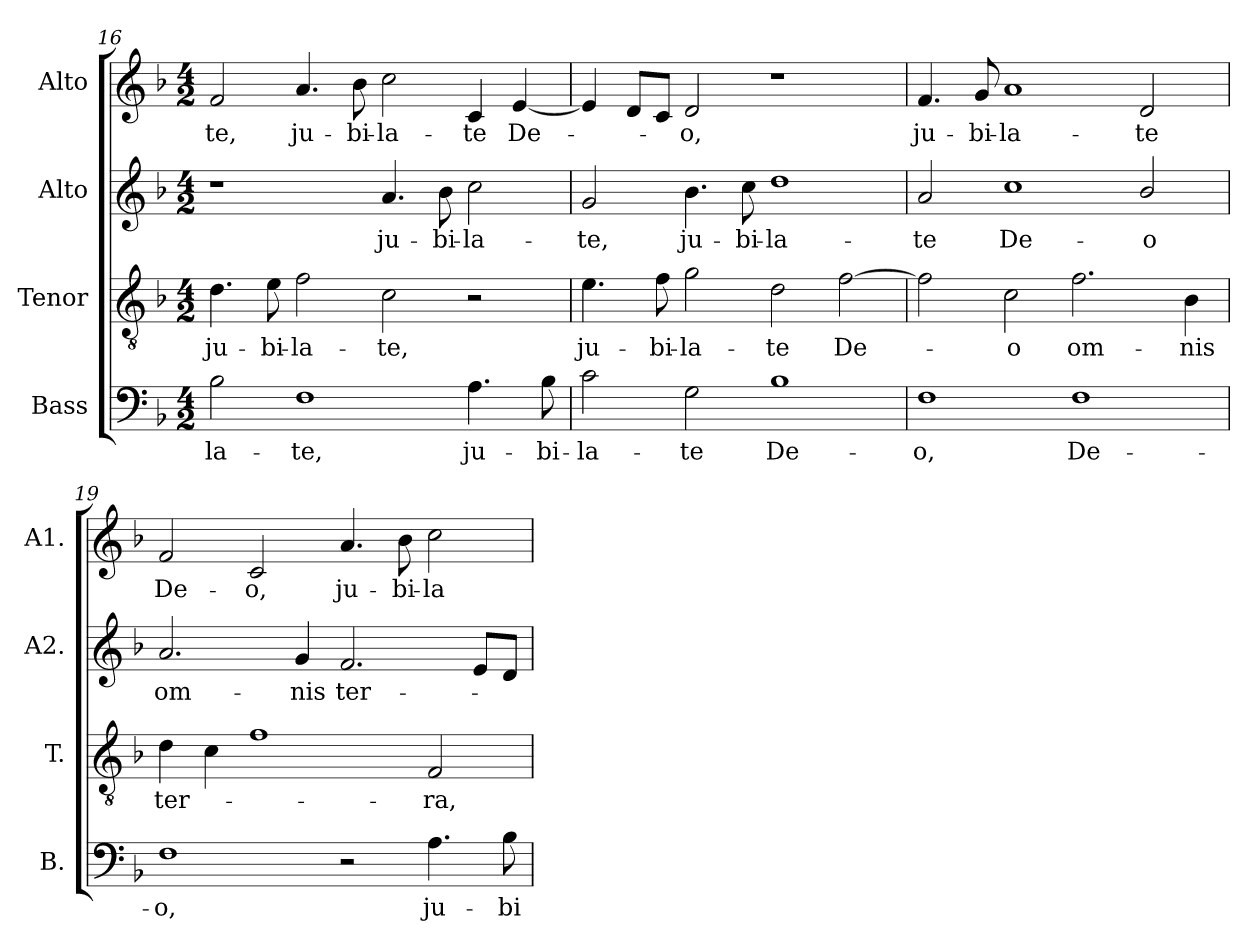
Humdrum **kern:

**kern	**text	**kern	**text	**kern	**text	**kern	**text
*part4	*part4	*part3	*part3	*part2	*part2	*part1	*part1
*staff4	*staff4	*staff3	*staff3	*staff2	*staff2	*staff1	*staff1
*I"Bass	*	*I"Tenor	*	*I"Alto	*	*I"Alto	*
*I'B.	*	*I'T.	*	*I'A2.	*	*I'A1.	*
*clefF4	*	*clefGv2	*	*clefG2	*	*clefG2	*
*	*	*ITrd7c12	*	*	*	*	*
*k[b-]	*	*k[b-]	*	*k[b-]	*	*k[b-]	*
*F:	*	*F:	*	*F:	*	*F:	*
*M4/2	*	*M4/2	*	*M4/2	*	*M4/2	*
=16	=16	=16	=16	=16	=16	=16	=16
!	!LO:LY:b:color=#000000	!	!	!	!	!	!
!	!	!	!LO:LY:b:color=#000000	!	!	!	!
!	!	!	!	!	!	!	!LO:LY:b:color=#000000
2B-i\	-la-	4.Di\	ju-	1r	.	2fi/	-te,
!	!	!	!LO:LY:b:color=#000000	!	!	!	!
.	.	8Ei\	-bi-	.	.	.	.
!	!LO:LY:b:color=#000000	!	!	!	!	!	!
!	!	!	!LO:LY:b:color=#000000	!	!	!	!
!	!	!	!	!	!	!	!LO:LY:b:color=#000000
1Fi	-te,	2Fi\	-la-	.	.	4.ai/	ju-
!	!	!	!	!	!	!	!LO:LY:b:color=#000000
.	.	.	.	.	.	8b-i\	-bi-
!	!	!	!LO:LY:b:color=#000000	!	!	!	!
!	!	!	!	!	!LO:LY:b:color=#000000	!	!
!	!	!	!	!	!	!	!LO:LY:b:color=#000000
.	.	2Ci\	-te,	4.ai/	ju-	2cci\	-la-
!	!	!	!	!	!LO:LY:b:color=#000000	!	!
.	.	.	.	8b-i\	-bi-	.	.
!	!LO:LY:b:color=#000000	!	!	!	!	!	!
!	!	!	!	!	!LO:LY:b:color=#000000	!	!
!	!	!	!	!	!	!	!LO:LY:b:color=#000000
4.Ai\	ju-	2r	.	2cci\	-la-	4ci/	-te
!	!	!	!	!	!	!	!LO:LY:b:color=#000000
.	.	.	.	.	.	[4ei/	De-
!	!LO:LY:b:color=#000000	!	!	!	!	!	!
8B-i\	-bi-	.	.	.	.	.	.
!!LO:PB:g=z
=17	=17	=17	=17	=17	=17	=17	=17
!	!LO:LY:b:color=#000000	!	!	!	!	!	!
!	!	!	!LO:LY:b:color=#000000	!	!	!	!
!	!	!	!	!	!LO:LY:b:color=#000000	!	!
2ci\	-la-	4.Ei\	ju-	2gi/	-te,	4ei/]	.
.	.	.	.	.	.	8di/L	.
!	!	!	!LO:LY:b:color=#000000	!	!	!	!
.	.	8Fi\	-bi-	.	.	8ci/J	.
!	!LO:LY:b:color=#000000	!	!	!	!	!	!
!	!	!	!LO:LY:b:color=#000000	!	!	!	!
!	!	!	!	!	!LO:LY:b:color=#000000	!	!
!	!	!	!	!	!	!	!LO:LY:b:color=#000000
2Gi\	-te	2Gi\	-la-	4.b-i\	ju-	2di/	-o,
!	!	!	!	!	!LO:LY:b:color=#000000	!	!
.	.	.	.	8cci\	-bi-	.	.
!	!LO:LY:b:color=#000000	!	!	!	!	!	!
!	!	!	!LO:LY:b:color=#000000	!	!	!	!
!	!	!	!	!	!LO:LY:b:color=#000000	!	!
1B-i	De-	2Di\	-te	1ddi	-la-	1r	.
!	!	!	!LO:LY:b:color=#000000	!	!	!	!
.	.	[2Fi\	De-	.	.	.	.
=18	=18	=18	=18	=18	=18	=18	=18
!	!LO:LY:b:color=#000000	!	!	!	!	!	!
!	!	!	!	!	!LO:LY:b:color=#000000	!	!
!	!	!	!	!	!	!	!LO:LY:b:color=#000000
1Fi	-o,	2Fi\]	.	2ai/	-te	4.fi/	ju-
!	!	!	!	!	!	!	!LO:LY:b:color=#000000
.	.	.	.	.	.	8gi/	-bi-
!	!	!	!LO:LY:b:color=#000000	!	!	!	!
!	!	!	!	!	!LO:LY:b:color=#000000	!	!
!	!	!	!	!	!	!	!LO:LY:b:color=#000000
.	.	2Ci\	-o	1cci	De-	1ai	-la-
!	!LO:LY:b:color=#000000	!	!	!	!	!	!
!	!	!	!LO:LY:b:color=#000000	!	!	!	!
1Fi	De-	2.Fi\	om-	.	.	.	.
!	!	!	!	!	!LO:LY:b:color=#000000	!	!
!	!	!	!	!	!	!	!LO:LY:b:color=#000000
.	.	.	.	2b-i/	-o	2di/	-te
!	!	!	!LO:LY:b:color=#000000	!	!	!	!
.	.	4BB-i\	-nis	.	.	.	.
=19	=19	=19	=19	=19	=19	=19	=19
!	!LO:LY:b:color=#000000	!	!	!	!	!	!
!	!	!	!LO:LY:b:color=#000000	!	!	!	!
!	!	!	!	!	!LO:LY:b:color=#000000	!	!
!	!	!	!	!	!	!	!LO:LY:b:color=#000000
1Fi	-o,	4Di\	ter-	2.ai/	om-	2fi/	De-
.	.	4Ci\	.	.	.	.	.
!	!	!	!	!	!	!	!LO:LY:b:color=#000000
.	.	1Fi	.	.	.	2ci/	-o,
!	!	!	!	!	!LO:LY:b:color=#000000	!	!
.	.	.	.	4gi/	-nis	.	.
!	!	!	!	!	!LO:LY:b:color=#000000	!	!
!	!	!	!	!	!	!	!LO:LY:b:color=#000000
2r	.	.	.	2.fi/	ter-	4.ai/	ju-
!	!	!	!	!	!	!	!LO:LY:b:color=#000000
.	.	.	.	.	.	8b-i\	-bi-
!	!LO:LY:b:color=#000000	!	!	!	!	!	!
!	!	!	!LO:LY:b:color=#000000	!	!	!	!
!	!	!	!	!	!	!	!LO:LY:b:color=#000000
4.Ai\	ju-	2FFi/	-ra,	.	.	2cci\	-la-
.	.	.	.	8ei/L	.	.	.
!	!LO:LY:b:color=#000000	!	!	!	!	!	!
8B-i\	-bi-	.	.	8di/J	.	.	.
=	=	=	=	=	=	=	=
*-	*-	*-	*-	*-	*-	*-	*-
